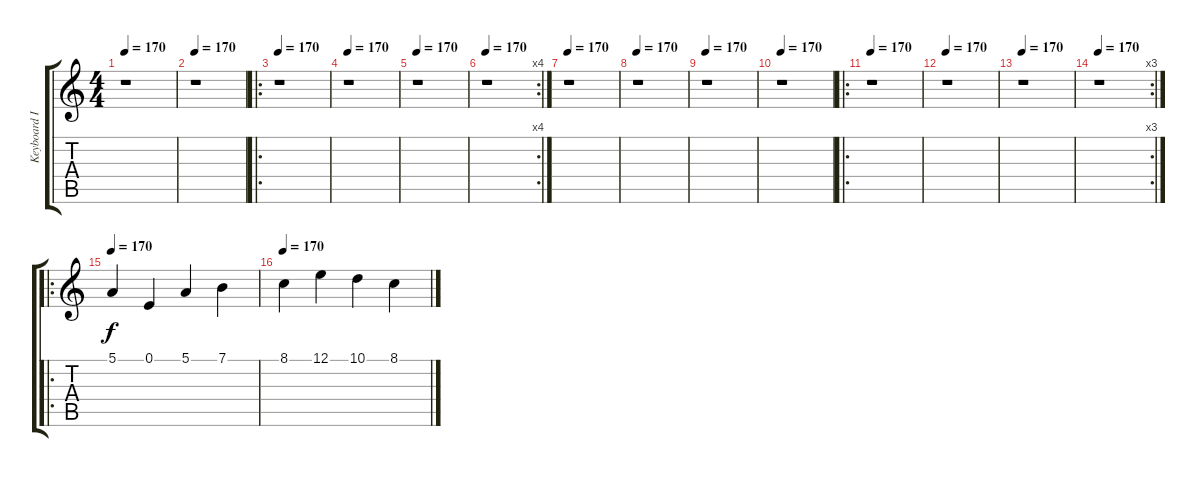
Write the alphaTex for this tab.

\track ("Keyboard III" "Keyboard I") {instrument pad1newage}
\staff {score tabs}
\tuning (E4 B3 G3 D3 A2 E2) {hide}
\ts (4 4)
\tempo 170
\clef g2
\ks c
r.1{dy f} |
\tempo 170
r.1 |
\ro
\tempo 170
r.1 |
\tempo 170
r.1 |
\tempo 170
r.1 |
\rc 4
\tempo 170
r.1 |
\tempo 170
r.1 |
\tempo 170
r.1 |
\tempo 170
r.1 |
\tempo 170
r.1 |
\ro
\tempo 170
r.1 |
\tempo 170
r.1 |
\tempo 170
r.1 |
\rc 3
\tempo 170
r.1 |
\ro
\tempo 170
5.1.4 0.1.4 5.1.4 7.1.4 |
\tempo 170
8.1.4 12.1.4 10.1.4 8.1.4
